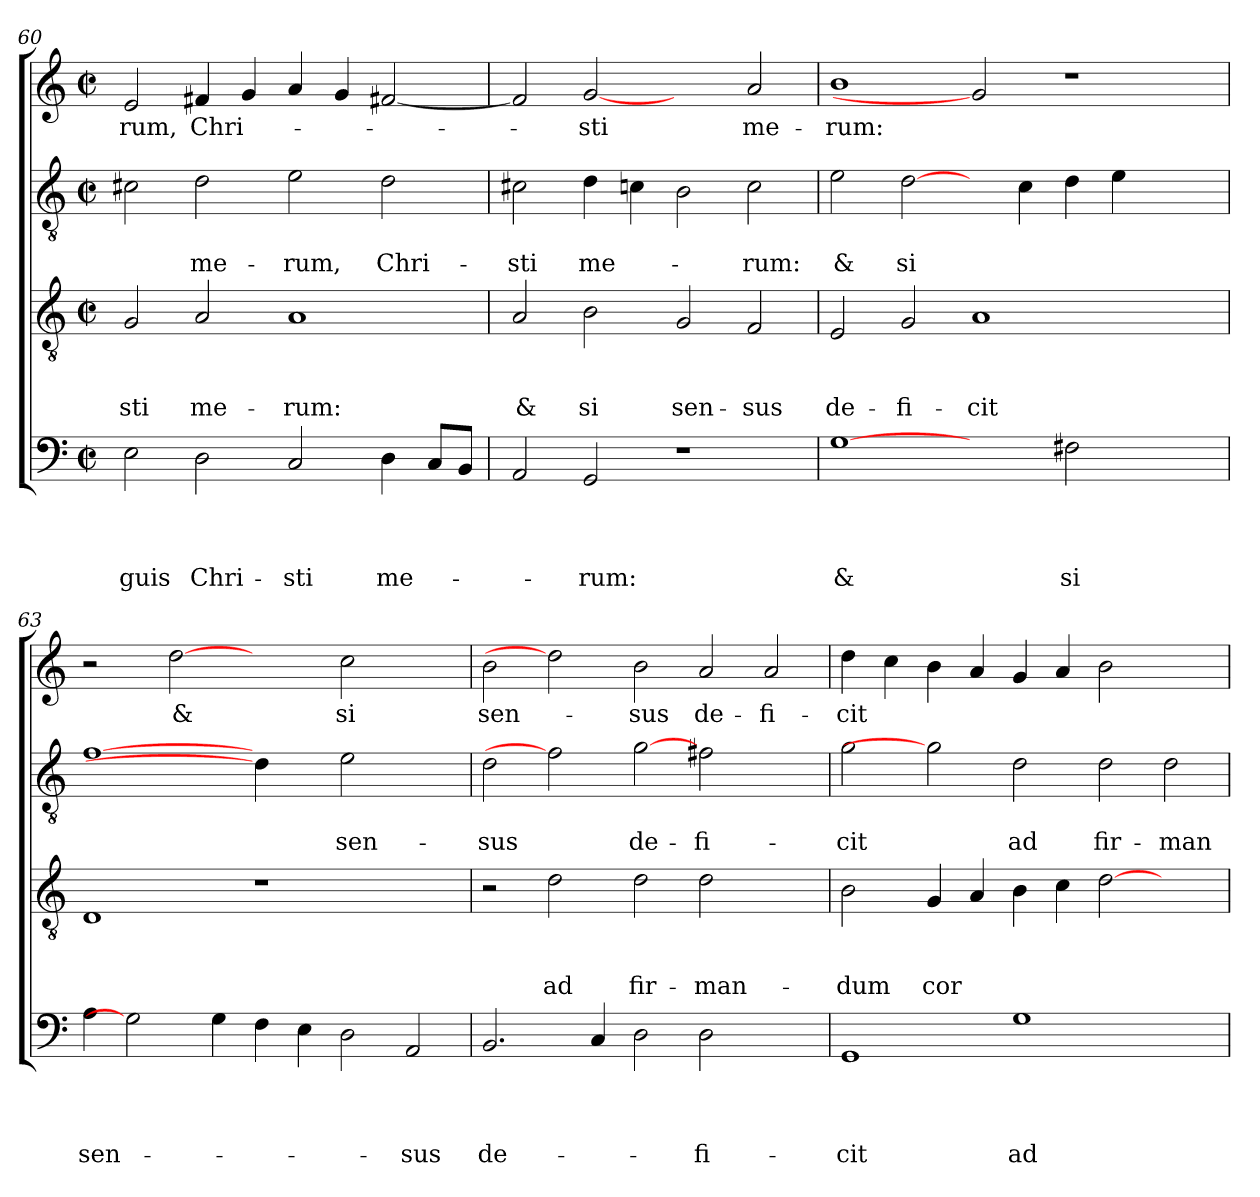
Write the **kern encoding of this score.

**kern	**text	**text	**text	**text	**kern	**text	**text	**text	**kern	**text	**text	**kern	**text
*part4	*part4	*part4	*part4	*part4	*part3	*part3	*part3	*part3	*part2	*part2	*part2	*part1	*part1
*staff4	*staff4	*staff4	*staff4	*staff4	*staff3	*staff3	*staff3	*staff3	*staff2	*staff2	*staff2	*staff1	*staff1
*clefF4	*	*	*	*	*clefGv2	*	*	*	*clefGv2	*	*	*clefG2	*
*k[]	*	*	*	*	*k[]	*	*	*	*k[]	*	*	*k[]	*
*C:	*	*	*	*	*C:	*	*	*	*C:	*	*	*C:	*
*M2/2	*	*	*	*	*M2/2	*	*	*	*M2/2	*	*	*M2/2	*
*met(c|)	*	*	*	*	*met(c|)	*	*	*	*met(c|)	*	*	*met(c|)	*
=60	=60	=60	=60	=60	=60	=60	=60	=60	=60	=60	=60	=60	=60
!	!	!	!	!LO:LY:b	!	!	!	!LO:LY:b	!	!	!	!	!LO:LY:b
2E\	.	.	.	-guis	2G/	.	.	-sti	2c#X\	.	.	2e/	-rum,
!	!	!	!	!LO:LY:b	!	!	!	!LO:LY:b	!	!	!LO:LY:b	!	!LO:LY:b
2D\	.	.	.	Chri-	2A/	.	.	me-	2d\	.	me-	4f#/	Chri-
.	.	.	.	.	.	.	.	.	.	.	.	4g/	.
!	!	!	!	!LO:LY:b	!	!	!	!LO:LY:b	!	!	!LO:LY:b	!	!
2C/	.	.	.	-sti	1A	.	.	-rum:	2e\	.	-rum,	4a/	.
.	.	.	.	.	.	.	.	.	.	.	.	4g/	.
!	!	!	!	!LO:LY:b	!	!	!	!	!	!	!LO:LY:b	!	!
4D\	.	.	.	me-	.	.	.	.	2d\	.	Chri-	[2f#X/	.
8C/L	.	.	.	.	.	.	.	.	.	.	.	.	.
8BB/J	.	.	.	.	.	.	.	.	.	.	.	.	.
=61	=61	=61	=61	=61	=61	=61	=61	=61	=61	=61	=61	=61	=61
!	!	!	!	!	!	!	!	!LO:LY:b	!	!	!LO:LY:b	!	!
2AA/	.	.	.	.	2A/	.	.	&	2c#X\	.	-sti	2f#/]	.
!	!	!	!	!LO:LY:b	!	!	!	!LO:LY:b	!	!	!LO:LY:b	!	!LO:LY:b
2GG/	.	.	.	-rum:	2B\	.	.	si	4d\	.	me-	[2g	-sti
.	.	.	.	.	.	.	.	.	4cn\	.	.	.	.
!	!	!	!	!	!	!	!	!LO:LY:b	!	!	!	!	!
1r	.	.	.	.	2G/	.	.	sen-	2B\	.	.	2ryy	.
!	!	!	!	!	!	!	!	!LO:LY:b	!	!	!LO:LY:b	!	!LO:LY:b
.	.	.	.	.	2F/	.	.	-sus	2c\	.	-rum:	2a/	me-
!!LO:LB:g=z
=62	=62	=62	=62	=62	=62	=62	=62	=62	=62	=62	=62	=62	=62
!	!	!	!	!LO:LY:b	!	!	!	!LO:LY:b	!	!	!LO:LY:b	!	!LO:LY:b
[1G	.	.	.	&	2E/	.	.	de-	2e\	.	&	1b	-rum:
!	!	!	!	!	!	!	!	!LO:LY:b	!	!	!LO:LY:b	!	!
.	.	.	.	.	2G/	.	.	-fi-	[2d\	.	si	.	.
!	!	!	!	!	!	!	!	!LO:LY:b	!	!	!	!	!
2ryy	.	.	.	.	1A	.	.	-cit	4ryy	.	.	2g]	.
.	.	.	.	.	.	.	.	.	4c\	.	.	.	.
!	!	!	!	!LO:LY:b	!	!	!	!	!	!	!	!	!
2F#X\	.	.	.	si	.	.	.	.	4d\	.	.	1r	.
.	.	.	.	.	.	.	.	.	4e\	.	.	.	.
2ryy	.	.	.	.	2ryy	.	.	.	2ryy	.	.	.	.
=63	=63	=63	=63	=63	=63	=63	=63	=63	=63	=63	=63	=63	=63
!	!	!	!	!LO:LY:b	!	!	!	!	!	!	!	!	!
4A\	.	.	.	sen-	1D	.	.	.	[1f	.	.	2r	.
2G]	.	.	.	.	.	.	.	.	.	.	.	.	.
!	!	!	!	!	!	!	!	!	!	!	!	!	!LO:LY:b
.	.	.	.	.	.	.	.	.	.	.	.	[2dd	&
4G\	.	.	.	.	.	.	.	.	.	.	.	.	.
4F\	.	.	.	.	1r	.	.	.	4d\]	.	.	2ryy	.
4E\	.	.	.	.	.	.	.	.	4ryy	.	.	.	.
!	!	!	!	!	!	!	!	!	!	!	!LO:LY:b	!	!LO:LY:b
2D\	.	.	.	.	.	.	.	.	2e\	.	sen-	2cc\	si
!	!	!	!	!LO:LY:b	!	!	!	!	!	!	!	!	!
2AA/	.	.	.	-sus	2ryy	.	.	.	2ryy	.	.	2ryy	.
=64	=64	=64	=64	=64	=64	=64	=64	=64	=64	=64	=64	=64	=64
!	!	!	!	!LO:LY:b	!	!	!	!	!	!	!LO:LY:b	!	!LO:LY:b
2.BB/	.	.	.	de-	2r	.	.	.	2d\	.	-sus	2b\	sen-
!	!	!	!	!	!	!	!	!LO:LY:b	!	!	!	!	!
.	.	.	.	.	2d\	.	.	ad	2f]	.	.	2dd]	.
4C/	.	.	.	.	.	.	.	.	.	.	.	.	.
!	!	!	!	!	!	!	!	!LO:LY:b	!	!	!LO:LY:b	!	!LO:LY:b
2D\	.	.	.	.	2d\	.	.	fir-	[2g	.	de-	2b\	-sus
!	!	!	!	!LO:LY:b	!	!	!	!LO:LY:b	!	!	!LO:LY:b	!	!LO:LY:b
2D\	.	.	.	-fi-	2d\	.	.	-man-	2f#\	.	-fi-	2a/	de-
!	!	!	!	!	!	!	!	!	!	!	!	!	!LO:LY:b
2ryy	.	.	.	.	2ryy	.	.	.	2ryy	.	.	2a/	-fi-
=65	=65	=65	=65	=65	=65	=65	=65	=65	=65	=65	=65	=65	=65
!	!	!	!	!LO:LY:b	!	!	!	!LO:LY:b	!	!	!LO:LY:b	!	!LO:LY:b
1GG	.	.	.	-cit	2B\	.	.	-dum	2g\	.	-cit	4dd\	-cit
.	.	.	.	.	.	.	.	.	.	.	.	4cc\	.
!	!	!	!	!	!	!	!	!LO:LY:b	!	!	!	!	!
.	.	.	.	.	4G/	.	.	cor	2g]	.	.	4b\	.
.	.	.	.	.	4A/	.	.	.	.	.	.	4a/	.
!	!	!	!	!LO:LY:b	!	!	!	!	!	!	!LO:LY:b	!	!
1G	.	.	.	ad	4B\	.	.	.	2d\	.	ad	4g/	.
.	.	.	.	.	4c\	.	.	.	.	.	.	4a/	.
!	!	!	!	!	!	!	!	!	!	!	!LO:LY:b	!	!
.	.	.	.	.	[2d\	.	.	.	2d\	.	fir-	2b\	.
!	!	!	!	!	!	!	!	!	!	!	!LO:LY:b	!	!
2ryy	.	.	.	.	2ryy	.	.	.	2d\	.	-man-	2ryy	.
=	=	=	=	=	=	=	=	=	=	=	=	=	=
*-	*-	*-	*-	*-	*-	*-	*-	*-	*-	*-	*-	*-	*-
